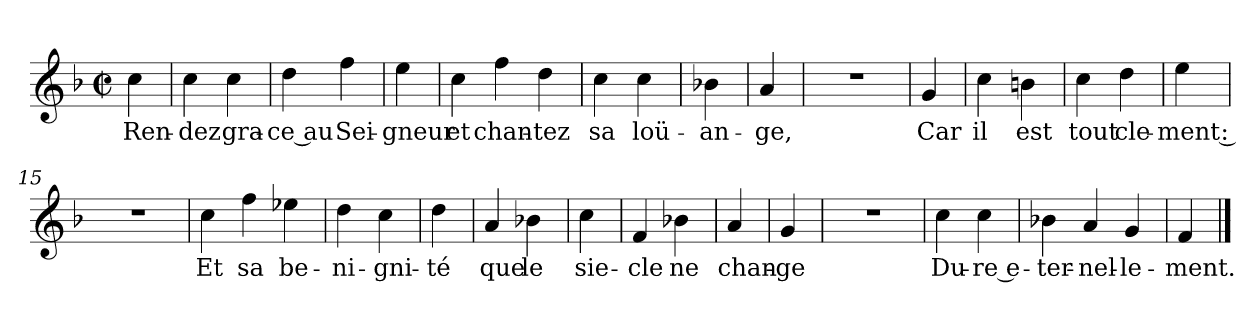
**kern	**text
*part1	*part1
*staff1	*staff1
*clefG2	*
*k[b-]	*
*F:	*
*M2/2	*
*met(c|)	*
=1	=1
4cc	Ren-
=2	=2
4cc	-dez
4cc	gra-
=3	=3
4dd	-ce au
4ff	Sei-
=4	=4
4ee	-gneur
=5	=5
4cc	et
4ff	chan-
4dd	-tez
=7	=7
4cc	sa
4cc	loü-
=8	=8
4b-X	-an-
=9	=9
4a	-ge,
=10	=10
1r	.
=11	=11
4g	Car
=12	=12
4cc	il
4b	est
=13	=13
4cc	tout
4dd	cle-
=14	=14
4ee	-ment :
=15	=15
1r	.
=16	=16
4cc	Et
4ff	sa
4ee-X	be-
=18	=18
4dd	-ni-
4cc	-gni-
=19	=19
4dd	-té
=20	=20
4a	que
4b-X	le
=21	=21
4cc	sie-
=22	=22
4f	-cle
4b-X	ne
=23	=23
4a	chan-
=24	=24
4g	-ge
=25	=25
1r	.
=26	=26
4cc	Du-
4cc	-re e-
=27	=27
4b-X	-ter-
4a	-nel-
4g	-le-
=29	=29
4f	-ment.
==	==
*-	*-
